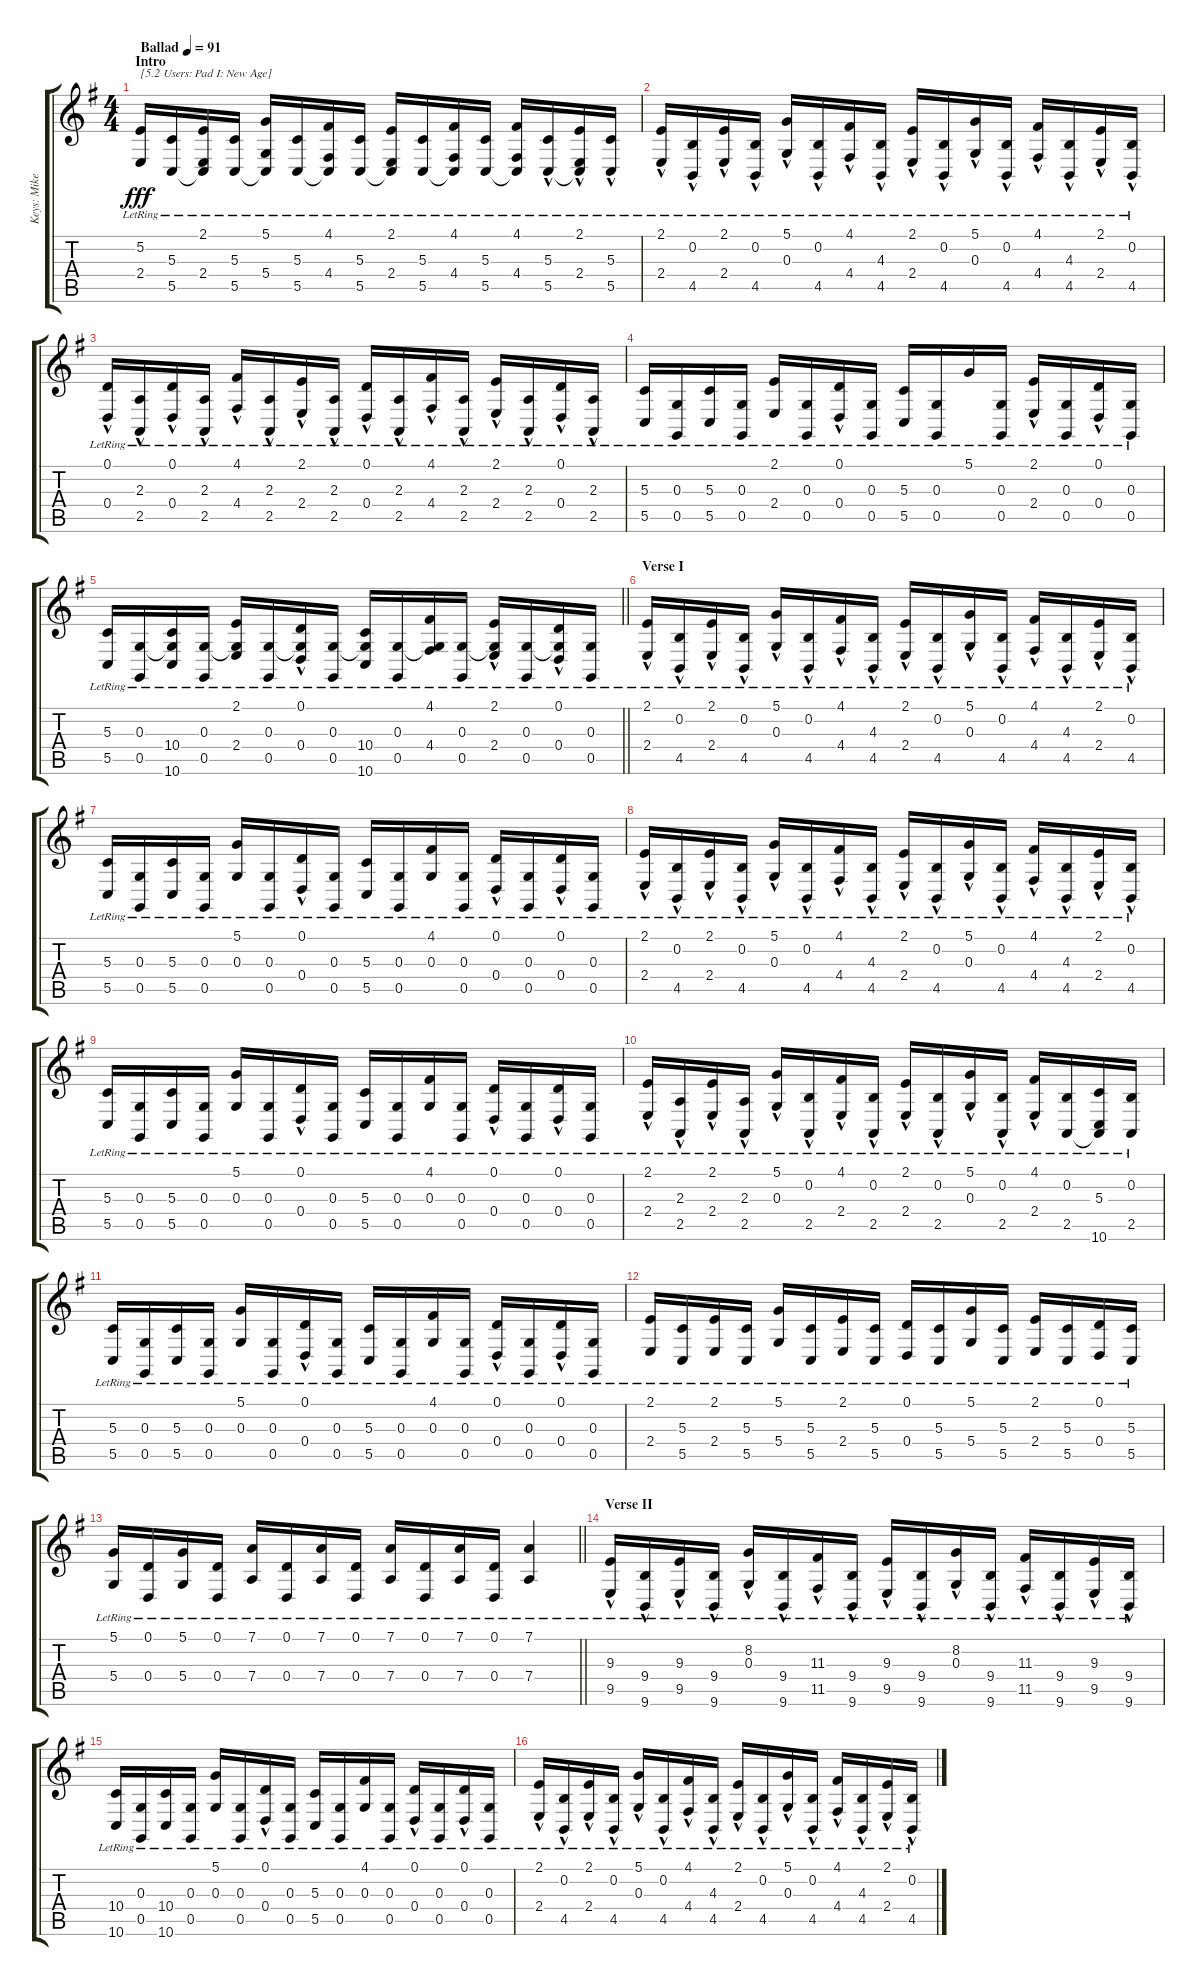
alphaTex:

\track ("Keys: Mike" "Keys: Mike") {instrument pad1newage}
\staff {score tabs}
\tuning (D4 B3 G3 D3 G2 D2) {hide}
\ts (4 4)
\section ("" "Intro")
\tempo (91 "Ballad")
\clef g2
\ks g
(5.2{lr} 2.4{lr}).16{txt "[5.2 Users: Pad I: New Age]" dy fff instrument pad1newage} (5.3{lr} 5.5{lr}).16 (2.1{lr} 2.4{lr} 5.5{t}).16 (5.3{lr} 5.5{lr}).16 (5.1{lr} 5.4{lr} 5.5{t}).16 (5.3{lr} 5.5{lr}).16 (4.1{lr} 4.4{lr} 5.5{t}).16 (5.3{lr} 5.5{lr}).16 (2.1{lr} 2.4{lr} 5.5{t}).16 (5.3{lr} 5.5{lr}).16 (4.1{lr} 4.4{lr} 5.5{t}).16 (5.3{lr} 5.5{lr}).16 (4.1{lr} 4.4{lr} 5.5{t}).16 (5.3{lr} 5.5{hac lr}).16 (2.1{lr} 2.4{hac lr} 5.5{t}).16 (5.3{lr} 5.5{hac lr}).16 |
(2.1{lr} 2.4{hac lr}).16 (0.2{lr} 4.5{hac lr}).16 (2.1{lr} 2.4{hac lr}).16 (0.2{lr} 4.5{hac lr}).16 (5.1{lr} 0.3{hac lr}).16 (0.2{lr} 4.5{hac lr}).16 (4.1{lr} 4.4{hac lr}).16 (4.3{lr} 4.5{hac lr}).16 (2.1{lr} 2.4{hac lr}).16 (0.2{lr} 4.5{hac lr}).16 (5.1{lr} 0.3{hac lr}).16 (0.2{lr} 4.5{hac lr}).16 (4.1{lr} 4.4{hac lr}).16 (4.3{lr} 4.5{hac lr}).16 (2.1{lr} 2.4{hac lr}).16 (0.2{lr} 4.5{hac lr}).16 |
(0.1{lr} 0.4{hac lr}).16 (2.3{lr} 2.5{hac lr}).16 (0.1{lr} 0.4{hac lr}).16 (2.3{lr} 2.5{hac lr}).16 (4.1{lr} 4.4{hac lr}).16 (2.3{lr} 2.5{hac lr}).16 (2.1{lr} 2.4{hac lr}).16 (2.3{lr} 2.5{hac lr}).16 (0.1{lr} 0.4{hac lr}).16 (2.3{lr} 2.5{hac lr}).16 (4.1{lr} 4.4{hac lr}).16 (2.3{lr} 2.5{hac lr}).16 (2.1{lr} 2.4{hac lr}).16 (2.3{lr} 2.5{hac lr}).16 (0.1{lr} 0.4{hac lr}).16 (2.3{lr} 2.5{hac lr}).16 |
(5.3{lr} 5.5{lr}).16 (0.3{lr} 0.5{lr}).16 (5.3{lr} 5.5{lr}).16 (0.3{lr} 0.5{lr}).16 (2.1{lr} 2.4{lr}).16 (0.3{lr} 0.5{lr}).16 (0.1{lr} 0.4{hac lr}).16 (0.3{lr} 0.5{lr}).16 (5.3{lr} 5.5{lr}).16 (0.3{lr} 0.5{lr}).16 5.1{lr}.16 (0.3{lr} 0.5{lr}).16 (2.1{lr} 2.4{hac lr}).16 (0.3{lr} 0.5{lr}).16 (0.1{lr} 0.4{hac lr}).16 (0.3{lr} 0.5{lr}).16 |
\barLineRight lightlight
(5.3 5.5{lr}).16 (0.3 0.5{lr}).16 (0.3{t} 10.4 10.6{lr}).16 (0.3 0.5{lr}).16 (2.1 0.3{t} 2.4{lr}).16 (0.3 0.5{lr}).16 (0.1 0.3{t} 0.4{hac lr}).16 (0.3 0.5{lr}).16 (0.3{t} 10.4 10.6{lr}).16 (0.3 0.5{lr}).16 (4.1 0.3{t} 4.4{lr}).16 (0.3 0.5{lr}).16 (2.1 0.3{t} 2.4{hac lr}).16 (0.3 0.5{lr}).16 (0.1 0.3{t} 0.4{hac lr}).16 (0.3 0.5{lr}).16 |
\section ("" "Verse I")
(2.1{lr} 2.4{hac lr}).16 (0.2{lr} 4.5{hac lr}).16 (2.1{lr} 2.4{hac lr}).16 (0.2{lr} 4.5{hac lr}).16 (5.1{lr} 0.3{hac lr}).16 (0.2{lr} 4.5{hac lr}).16 (4.1{lr} 4.4{hac lr}).16 (4.3{lr} 4.5{hac lr}).16 (2.1{lr} 2.4{hac lr}).16 (0.2{lr} 4.5{hac lr}).16 (5.1{lr} 0.3{hac lr}).16 (0.2{lr} 4.5{hac lr}).16 (4.1{lr} 4.4{hac lr}).16 (4.3{lr} 4.5{hac lr}).16 (2.1{lr} 2.4{hac lr}).16 (0.2{lr} 4.5{hac lr}).16 |
(5.3 5.5{lr}).16 (0.3 0.5{lr}).16 (5.3 5.5{lr}).16 (0.3 0.5{lr}).16 (5.1 0.3{lr}).16 (0.3 0.5{lr}).16 (0.1 0.4{hac lr}).16 (0.3 0.5{lr}).16 (5.3 5.5{lr}).16 (0.3 0.5{lr}).16 (4.1 0.3{lr}).16 (0.3 0.5{lr}).16 (0.1 0.4{hac lr}).16 (0.3 0.5{lr}).16 (0.1 0.4{hac lr}).16 (0.3 0.5{lr}).16 |
(2.1{lr} 2.4{hac lr}).16 (0.2{lr} 4.5{hac lr}).16 (2.1{lr} 2.4{hac lr}).16 (0.2{lr} 4.5{hac lr}).16 (5.1{lr} 0.3{hac lr}).16 (0.2{lr} 4.5{hac lr}).16 (4.1{lr} 4.4{hac lr}).16 (4.3{lr} 4.5{hac lr}).16 (2.1{lr} 2.4{hac lr}).16 (0.2{lr} 4.5{hac lr}).16 (5.1{lr} 0.3{hac lr}).16 (0.2{lr} 4.5{hac lr}).16 (4.1{lr} 4.4{hac lr}).16 (4.3{lr} 4.5{hac lr}).16 (2.1{lr} 2.4{hac lr}).16 (0.2{lr} 4.5{hac lr}).16 |
(5.3 5.5{lr}).16 (0.3 0.5{lr}).16 (5.3 5.5{lr}).16 (0.3 0.5{lr}).16 (5.1 0.3{lr}).16 (0.3 0.5{lr}).16 (0.1 0.4{hac lr}).16 (0.3 0.5{lr}).16 (5.3 5.5{lr}).16 (0.3 0.5{lr}).16 (4.1 0.3{lr}).16 (0.3 0.5{lr}).16 (0.1 0.4{hac lr}).16 (0.3 0.5{lr}).16 (0.1 0.4{hac lr}).16 (0.3 0.5{lr}).16 |
(2.1{lr} 2.4{hac lr}).16 (2.3 2.5{hac lr}).16 (2.1{lr} 2.4{hac lr}).16 (2.3 2.5{hac lr}).16 (5.1{lr} 0.3{hac lr}).16 (0.2{lr} 2.5{hac lr}).16 (4.1{lr} 2.4{hac lr}).16 (0.2{lr} 2.5{hac lr}).16 (2.1{lr} 2.4{hac lr}).16 (0.2{lr} 2.5{hac lr}).16 (5.1{lr} 0.3{hac lr}).16 (0.2{lr} 2.5{hac lr}).16 (4.1{lr} 2.4{hac lr}).16 (0.2{lr} 2.5).16 (5.3{lr} 2.5{t} 10.6).16 (0.2{lr} 2.5).16 |
(5.3 5.5{lr}).16 (0.3 0.5{lr}).16 (5.3 5.5{lr}).16 (0.3 0.5{lr}).16 (5.1 0.3{lr}).16 (0.3 0.5{lr}).16 (0.1 0.4{hac lr}).16 (0.3 0.5{lr}).16 (5.3 5.5{lr}).16 (0.3 0.5{lr}).16 (4.1 0.3{lr}).16 (0.3 0.5{lr}).16 (0.1 0.4{hac lr}).16 (0.3 0.5{lr}).16 (0.1 0.4{hac lr}).16 (0.3 0.5{lr}).16 |
(2.1 2.4{lr}).16 (5.3 5.5{lr}).16 (2.1 2.4{lr}).16 (5.3 5.5{lr}).16 (5.1 5.4{lr}).16 (5.3 5.5{lr}).16 (2.1 2.4{lr}).16 (5.3 5.5{lr}).16 (0.1 0.4{lr}).16 (5.3 5.5{lr}).16 (5.1 5.4{lr}).16 (5.3 5.5{lr}).16 (2.1 2.4{lr}).16 (5.3 5.5{lr}).16 (0.1 0.4{lr}).16 (5.3 5.5{lr}).16 |
\barLineRight lightlight
(5.1 5.4{lr}).16 (0.1 0.4{lr}).16 (5.1 5.4{lr}).16 (0.1 0.4{lr}).16 (7.1 7.4{lr}).16 (0.1 0.4{lr}).16 (7.1 7.4{lr}).16 (0.1 0.4{lr}).16 (7.1 7.4{lr}).16 (0.1 0.4{lr}).16 (7.1 7.4{lr}).16 (0.1 0.4{lr}).16 (7.1 7.4{lr}).4 |
\section ("" "Verse II")
(9.3{lr} 9.5{hac lr}).16 (9.4{lr} 9.6{hac lr}).16 (9.3{lr} 9.5{hac lr}).16 (9.4{lr} 9.6{hac lr}).16 (8.2{lr} 0.3{hac lr}).16 (9.4{lr} 9.6{hac lr}).16 (11.3{lr} 11.5{hac lr}).16 (9.4{lr} 9.6{hac lr}).16 (9.3{lr} 9.5{hac lr}).16 (9.4{lr} 9.6{hac lr}).16 (8.2{lr} 0.3{hac lr}).16 (9.4{lr} 9.6{hac lr}).16 (11.3{lr} 11.5{hac lr}).16 (9.4{lr} 9.6{hac lr}).16 (9.3{lr} 9.5{hac lr}).16 (9.4{lr} 9.6{hac lr}).16 |
(10.4 10.6{lr}).16 (0.3 0.5{lr}).16 (10.4 10.6{lr}).16 (0.3 0.5{lr}).16 (5.1 0.3{lr}).16 (0.3 0.5{lr}).16 (0.1 0.4{hac lr}).16 (0.3 0.5{lr}).16 (5.3 5.5{lr}).16 (0.3 0.5{lr}).16 (4.1 0.3{lr}).16 (0.3 0.5{lr}).16 (0.1 0.4{hac lr}).16 (0.3 0.5{lr}).16 (0.1 0.4{hac lr}).16 (0.3 0.5{lr}).16 |
(2.1{lr} 2.4{hac lr}).16 (0.2{lr} 4.5{hac lr}).16 (2.1{lr} 2.4{hac lr}).16 (0.2{lr} 4.5{hac lr}).16 (5.1{lr} 0.3{hac lr}).16 (0.2{lr} 4.5{hac lr}).16 (4.1{lr} 4.4{hac lr}).16 (4.3{lr} 4.5{hac lr}).16 (2.1{lr} 2.4{hac lr}).16 (0.2{lr} 4.5{hac lr}).16 (5.1{lr} 0.3{hac lr}).16 (0.2{lr} 4.5{hac lr}).16 (4.1{lr} 4.4{hac lr}).16 (4.3{lr} 4.5{hac lr}).16 (2.1{lr} 2.4{hac lr}).16 (0.2{lr} 4.5{hac lr}).16
